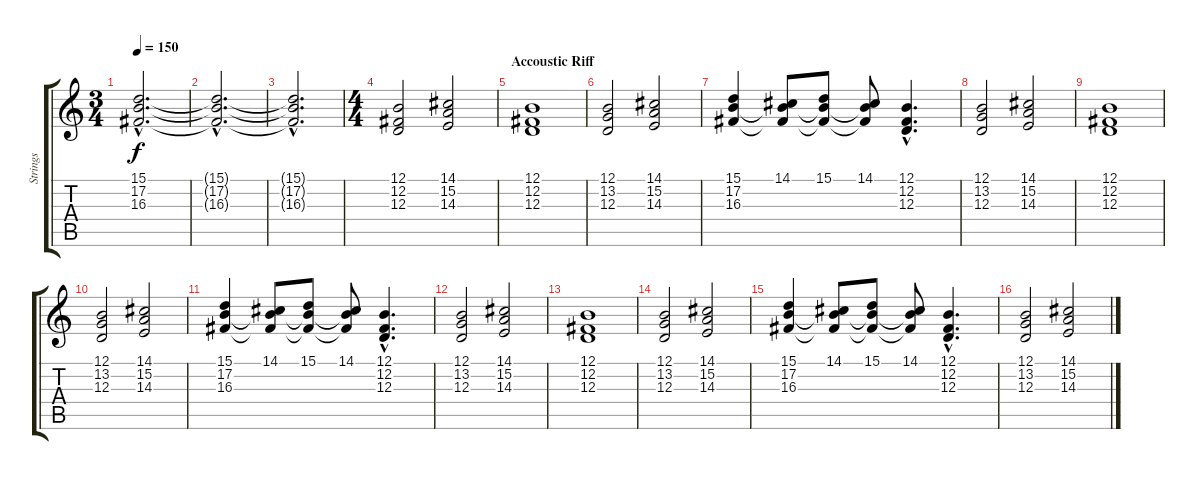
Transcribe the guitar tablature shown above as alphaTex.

\track ("Strings" "Strings") {instrument stringensemble1}
\staff {score tabs}
\tuning (B3 Gb3 D3 A2 E2 B1) {hide}
\ts (3 4)
\tempo 150
\clef g2
\ks c
(15.1{hac} 17.2{hac} 16.3{hac}).2{d dy f} |
(15.1{hac t} 17.2{hac t} 16.3{hac t}).2{d} |
(15.1{hac t} 17.2{hac t} 16.3{hac t}).2{d} |
\ts (4 4)
(12.1 12.2 12.3).2 (14.1 15.2 14.3).2 |
\section ("" "Accoustic Riff")
(12.1 12.2 12.3).1 |
(12.1 13.2 12.3).2 (14.1 15.2 14.3).2 |
(15.1 17.2 16.3).4 (14.1 17.2{t} 16.3{t}).8 (15.1 17.2{t} 16.3{t}).8 (14.1 17.2{t} 16.3{t}).8 (12.1{hac} 12.2{hac} 12.3{hac}).4{d} |
(12.1 13.2 12.3).2 (14.1 15.2 14.3).2 |
(12.1 12.2 12.3).1 |
(12.1 13.2 12.3).2 (14.1 15.2 14.3).2 |
(15.1 17.2 16.3).4 (14.1 17.2{t} 16.3{t}).8 (15.1 17.2{t} 16.3{t}).8 (14.1 17.2{t} 16.3{t}).8 (12.1{hac} 12.2{hac} 12.3{hac}).4{d} |
(12.1 13.2 12.3).2 (14.1 15.2 14.3).2 |
(12.1 12.2 12.3).1 |
(12.1 13.2 12.3).2 (14.1 15.2 14.3).2 |
(15.1 17.2 16.3).4 (14.1 17.2{t} 16.3{t}).8 (15.1 17.2{t} 16.3{t}).8 (14.1 17.2{t} 16.3{t}).8 (12.1{hac} 12.2{hac} 12.3{hac}).4{d} |
(12.1 13.2 12.3).2 (14.1 15.2 14.3).2
